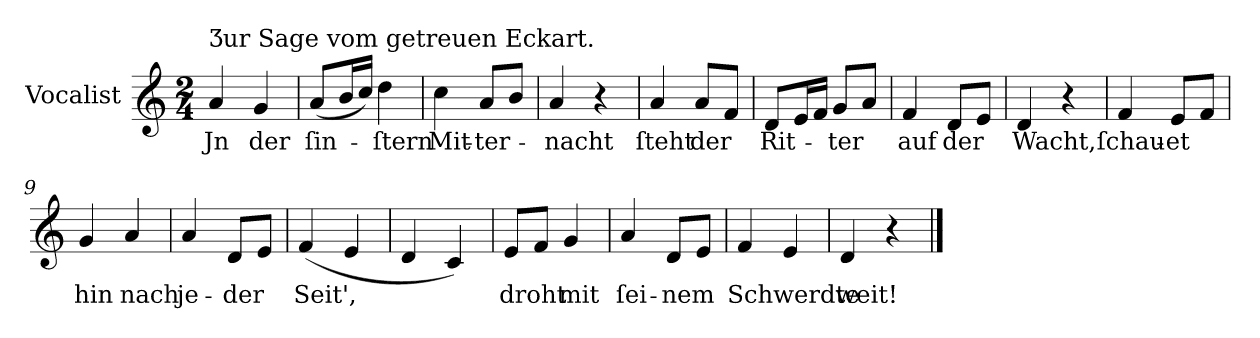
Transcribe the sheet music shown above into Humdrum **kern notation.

**kern	**text
*part1	*part1
*staff1	*staff1
*I"Vocalist	*
*k[]	*
*M2/4	*
=	=
!LO:TX:a:t=Ʒur Sage vom getreuen Eckart.	!
4a	Jn
4g	der
=1	=1
(8a/L	ſin-
16bL	.
16ccJJ)	.
4dd	-ſtern
=2	=2
4cc	Mit-
8aL	-ter-
8bJ	.
=3	=3
4a	-nacht
4r	.
=4	=4
4a	ſteht
8aL	der
8fJ	.
=5	=5
8dL	Rit-
16eL	.
16fJJ	.
8gL	-ter
8aJ	.
=6	=6
4f	auf
8dL	der
8eJ	.
=7	=7
4d	Wacht,
4r	.
=8	=8
4f	ſchau-
8eL	-et
8fJ	.
=9	=9
4g	hin
4a	nach
=10	=10
4a	je-
8dL	-der
8eJ	.
=11	=11
(4f	Seit',
4e	.
=12	=12
4d	.
4c)	.
=13	=13
8eL	droht
8fJ	.
4g	mit
=14	=14
4a	ſei-
8dL	-nem
8eJ	.
=15	=15
4f	Schwerdte
4e	.
=16	=16
4d	weit!
4r	.
==	==
*-	*-
